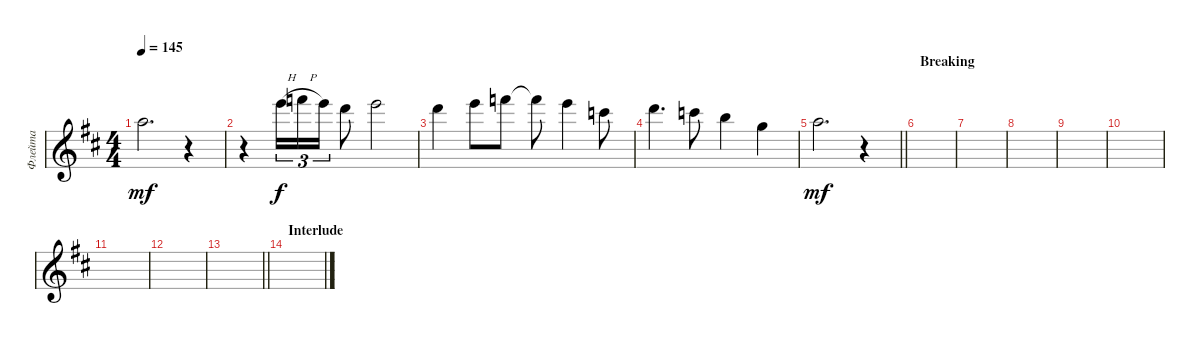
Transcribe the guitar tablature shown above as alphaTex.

\track ("Флейта" "Флейта") {instrument panflute}
\staff {score}
\tuning (E5 B4 G4 D4 A3 E3) {hide}
\ts (4 4)
\tempo 145
\clef g2
\ks bminor
5.1.2{d dy mf} r.4 |
r.4 12.1{h}.16{tu (3 2) dy f} 13.1{h}.16{tu (3 2)} 12.1.16{tu (3 2)} 10.1.8 12.1.2 |
10.1.4 12.1.8 13.1.8 13.1{t}.8 12.1.4 8.1.8 |
10.1.4{d} 8.1.8 7.1.4 3.1.4 |
\barLineRight lightlight
5.1.2{d dy mf} r.4 |
\section ("" "Breaking")
|
|
|
|
|
|
|
\barLineRight lightlight
|
\section ("" "Interlude")
